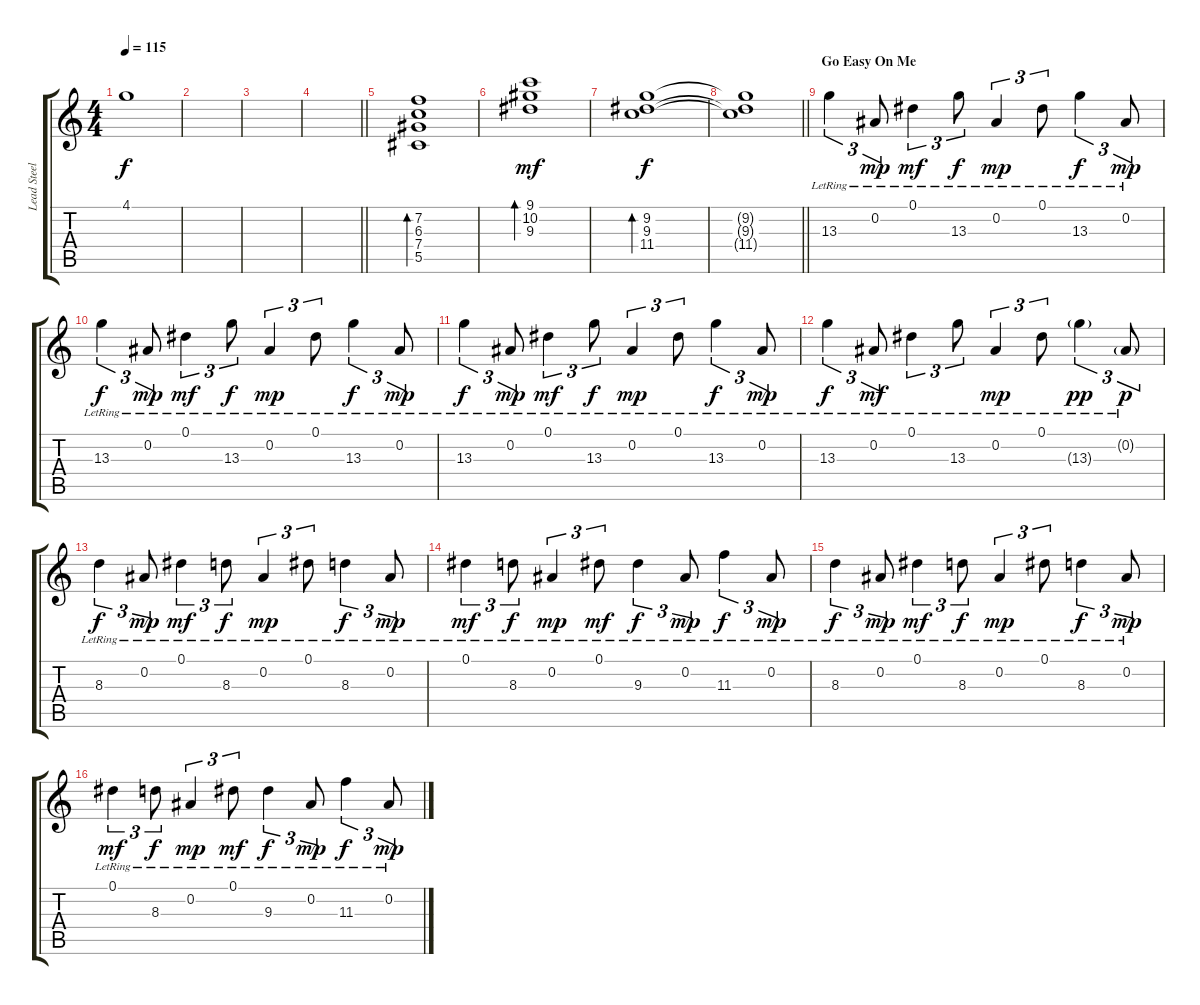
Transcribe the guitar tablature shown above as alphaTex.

\track ("Lead Steel Guitar (Erlend)" "Lead Steel") {instrument electricguitarjazz}
\staff {score tabs}
\tuning (Eb4 Bb3 Gb3 Db3 Ab2 Eb2) {hide}
\ts (4 4)
\tempo 115
\clef g2
\ks c
4.1{t}.1{dy f} |
|
|
\barLineRight lightlight
|
(7.2 6.3 7.4 5.5).1{bd 240} |
(9.1 10.2 9.3).1{bd 120 dy mf} |
(9.2 9.3 11.4).1{bd 120 dy f} |
\barLineRight lightlight
(9.2{t} 9.3{t} 11.4{t}).1 |
\section ("" "Go Easy On Me")
13.3{lr}.4{tu (3 2)} 0.2{lr}.8{tu (3 2) dy mp} 0.1{lr}.4{tu (3 2) dy mf} 13.3{lr}.8{tu (3 2) dy f} 0.2{lr}.4{tu (3 2) dy mp} 0.1{lr}.8{tu (3 2)} 13.3{lr}.4{tu (3 2) dy f} 0.2{lr}.8{tu (3 2) dy mp} |
13.3{lr}.4{tu (3 2) dy f} 0.2{lr}.8{tu (3 2) dy mp} 0.1{lr}.4{tu (3 2) dy mf} 13.3{lr}.8{tu (3 2) dy f} 0.2{lr}.4{tu (3 2) dy mp} 0.1{lr}.8{tu (3 2)} 13.3{lr}.4{tu (3 2) dy f} 0.2{lr}.8{tu (3 2) dy mp} |
13.3{lr}.4{tu (3 2) dy f} 0.2{lr}.8{tu (3 2) dy mp} 0.1{lr}.4{tu (3 2) dy mf} 13.3{lr}.8{tu (3 2) dy f} 0.2{lr}.4{tu (3 2) dy mp} 0.1{lr}.8{tu (3 2)} 13.3{lr}.4{tu (3 2) dy f} 0.2{lr}.8{tu (3 2) dy mp} |
13.3{lr}.4{tu (3 2) dy f} 0.2{lr}.8{tu (3 2) dy mf} 0.1{lr}.4{tu (3 2)} 13.3{lr}.8{tu (3 2)} 0.2{lr}.4{tu (3 2) dy mp} 0.1{lr}.8{tu (3 2)} 13.3{g lr}.4{tu (3 2) dy pp} 0.2{g lr}.8{tu (3 2) dy p} |
8.3{lr}.4{tu (3 2) dy f} 0.2{lr}.8{tu (3 2) dy mp} 0.1{lr}.4{tu (3 2) dy mf} 8.3{lr}.8{tu (3 2) dy f} 0.2{lr}.4{tu (3 2) dy mp} 0.1{lr}.8{tu (3 2)} 8.3{lr}.4{tu (3 2) dy f} 0.2{lr}.8{tu (3 2) dy mp} |
0.1{lr}.4{tu (3 2) dy mf} 8.3{lr}.8{tu (3 2) dy f} 0.2{lr}.4{tu (3 2) dy mp} 0.1{lr}.8{tu (3 2) dy mf} 9.3{lr}.4{tu (3 2) dy f} 0.2{lr}.8{tu (3 2) dy mp} 11.3{lr}.4{tu (3 2) dy f} 0.2{lr}.8{tu (3 2) dy mp} |
8.3{lr}.4{tu (3 2) dy f} 0.2{lr}.8{tu (3 2) dy mp} 0.1{lr}.4{tu (3 2) dy mf} 8.3{lr}.8{tu (3 2) dy f} 0.2{lr}.4{tu (3 2) dy mp} 0.1{lr}.8{tu (3 2)} 8.3{lr}.4{tu (3 2) dy f} 0.2{lr}.8{tu (3 2) dy mp} |
0.1{lr}.4{tu (3 2) dy mf} 8.3{lr}.8{tu (3 2) dy f} 0.2{lr}.4{tu (3 2) dy mp} 0.1{lr}.8{tu (3 2) dy mf} 9.3{lr}.4{tu (3 2) dy f} 0.2{lr}.8{tu (3 2) dy mp} 11.3{lr}.4{tu (3 2) dy f} 0.2{lr}.8{tu (3 2) dy mp}
